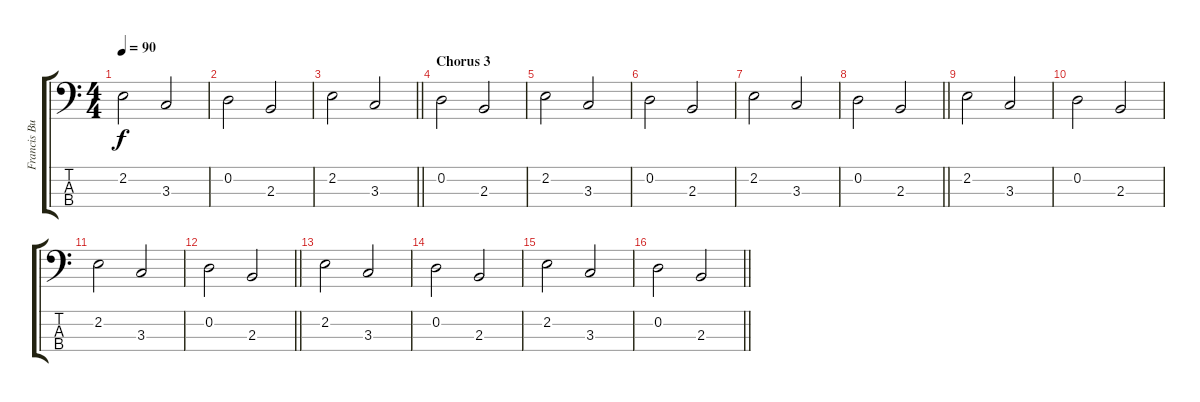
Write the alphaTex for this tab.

\track ("Francis Buchholz (Bass Guitar)" "Francis Bu") {instrument electricbassfinger}
\staff {score tabs}
\tuning (G2 D2 A1 E1) {hide}
\ts (4 4)
\tempo 90
\clef f4
\ks c
2.2.2{dy f} 3.3.2 |
0.2.2 2.3.2 |
\barLineRight lightlight
2.2.2 3.3.2 |
\section ("" "Chorus 3")
0.2.2 2.3.2 |
2.2.2 3.3.2 |
0.2.2 2.3.2 |
2.2.2 3.3.2 |
\barLineRight lightlight
0.2.2 2.3.2 |
2.2.2 3.3.2 |
0.2.2 2.3.2 |
2.2.2 3.3.2 |
\barLineRight lightlight
0.2.2 2.3.2 |
2.2.2 3.3.2 |
0.2.2 2.3.2 |
2.2.2 3.3.2 |
\barLineRight lightlight
0.2.2 2.3.2
